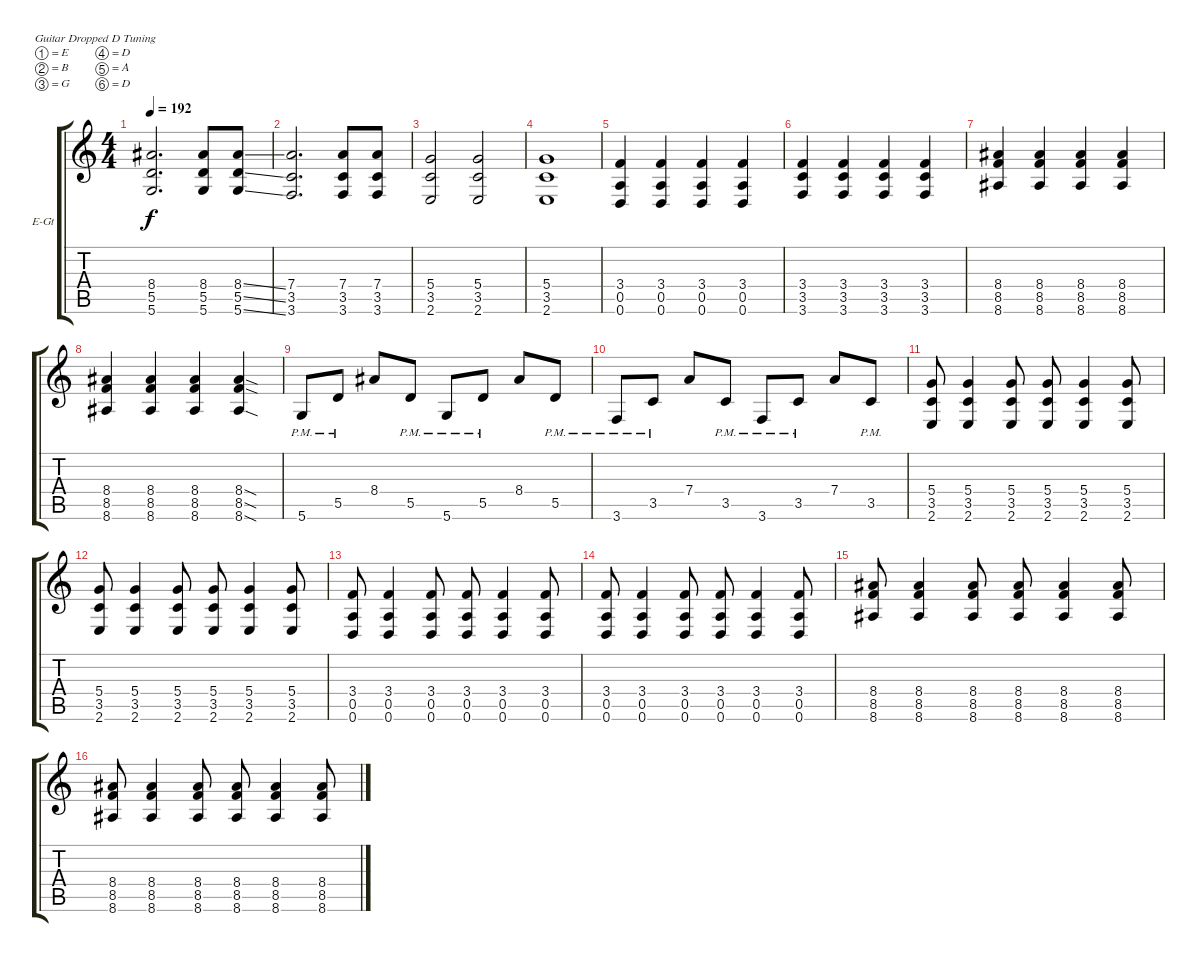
\defaultSystemsLayout 4
\bracketExtendMode groupsimilarinstruments
\firstSystemTrackNameOrientation horizontal
\otherSystemsTrackNameOrientation horizontal
\track ("Electric Guitar" "E-Gt") {instrument distortionguitar}
\staff {score tabs}
\tuning (E4 B3 G3 D3 A2 D2)
\ts (4 4)
\tempo 192
\clef g2
\ks c
(5.6 5.5 8.4).2{d dy f} (8.4 5.5 5.6).8 (5.6{ss} 5.5{ss} 8.4{ss}).8 |
(3.6 3.5 7.4).2{d} (7.4 3.5 3.6).8 (3.6 3.5 7.4).8 |
(5.4 3.5 2.6).2 (2.6 3.5 5.4).2 |
(5.4 3.5 2.6).1 |
(0.6 0.5 3.4).4 (0.6 0.5 3.4).4 (0.6 0.5 3.4).4 (0.6 0.5 3.4).4 |
(3.6 3.5 3.4).4 (3.6 3.5 3.4).4 (3.6 3.5 3.4).4 (3.6 3.5 3.4).4 |
(8.6 8.5 8.4).4 (8.6 8.5 8.4).4 (8.6 8.5 8.4).4 (8.6 8.5 8.4).4 |
(8.6 8.5 8.4).4 (8.6 8.5 8.4).4 (8.6 8.5 8.4).4 (8.6{sod} 8.5{sod} 8.4{sod}).4 |
5.6{pm}.8 5.5{pm}.8 8.4.8 5.5{pm}.8 5.6{pm}.8 5.5{pm}.8 8.4.8 5.5{pm}.8 |
3.6{pm}.8 3.5{pm}.8 7.4.8 3.5{pm}.8 3.6{pm}.8 3.5{pm}.8 7.4.8 3.5{pm}.8 |
(3.5 5.4 2.6).8 (2.6 3.5 5.4).4 (5.4 3.5 2.6).8 (5.4 3.5 2.6).8 (2.6 3.5 5.4).4 (5.4 3.5 2.6).8 |
(3.5 5.4 2.6).8 (2.6 3.5 5.4).4 (5.4 3.5 2.6).8 (5.4 3.5 2.6).8 (2.6 3.5 5.4).4 (5.4 3.5 2.6).8 |
(0.5 3.4 0.6).8 (0.6 0.5 3.4).4 (3.4 0.5 0.6).8 (3.4 0.5 0.6).8 (0.6 0.5 3.4).4 (3.4 0.5 0.6).8 |
(0.5 3.4 0.6).8 (0.6 0.5 3.4).4 (3.4 0.5 0.6).8 (3.4 0.5 0.6).8 (0.6 0.5 3.4).4 (3.4 0.5 0.6).8 |
(8.5 8.4 8.6).8 (8.6 8.5 8.4).4 (8.4 8.5 8.6).8 (8.4 8.5 8.6).8 (8.6 8.5 8.4).4 (8.4 8.5 8.6).8 |
(8.5 8.4 8.6).8 (8.6 8.5 8.4).4 (8.4 8.5 8.6).8 (8.4 8.5 8.6).8 (8.6 8.5 8.4).4 (8.4 8.5 8.6).8
